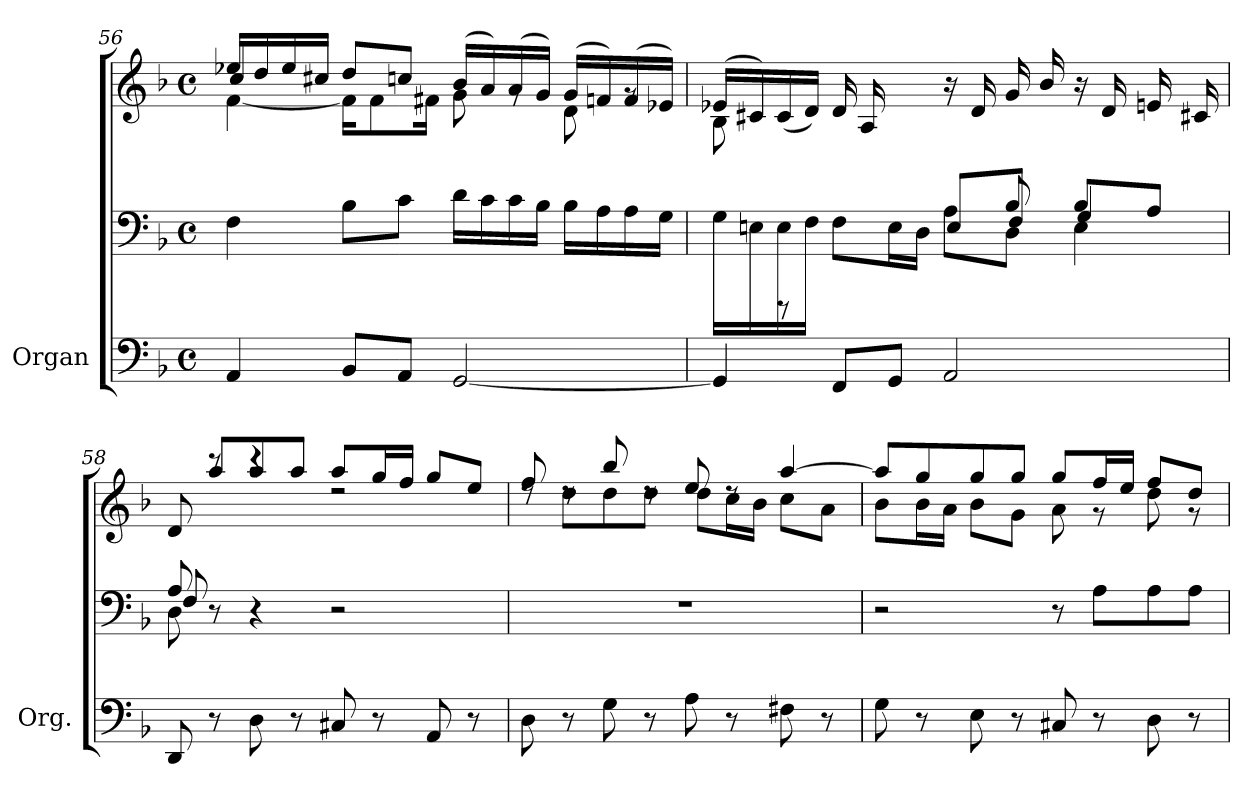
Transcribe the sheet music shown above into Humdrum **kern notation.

**kern	**kern	**kern
*part1	*part1	*part1
*staff3	*staff2	*staff1
*I"Organ	*	*
*I'Org.	*	*
*clefF4	*clefF4	*clefG2
*k[b-]	*k[b-]	*k[b-]
*M4/4	*M4/4	*M4/4
*met(c)	*met(c)	*met(c)
=56	=56	=56
*	*	*^
*	*	*	*^
4AA/	4F\	16ee-X/LL	[4f\	4cc/
.	.	16dd/	.	.
.	.	16ee-/	.	.
.	.	16cc#X/JJ	.	.
8BB-/L	8B-\L	8dd/L	16f\KL]	4ryy
.	.	.	8f\	.
8AA/J	8c\J	8ccn/J	.	.
.	.	.	16f#X\Jk	.
[2GG/	16d\LL	(16b-/LL	8g\	2ryy
.	16c\	16a/)	.	.
.	16c\	(16a/	8rg	.
.	16B-\JJ	16g/JJ)	.	.
.	16B-\LL	(16g/LL	8d\	.
.	16A\	16fn/)	.	.
.	16A\	(16f/	8rg	.
.	16G\JJ	16e-X/JJ)	.	.
*	*	*	*v	*v
=57	=57	=57	=57
*	*^	*	*
*	*	*^	*	*
*	*	*	*^	*	*
4GG/]	4.ryy	8ryy	16G\LL	2ryy	(>16e-X/LL	8B-\
.	.	.	16En\	.	16c#X/)	.
.	.	8rDDD	16E\	.	(>16c#/	2..ryy
.	.	.	16F\JJ	.	16d/JJ)	.
8FF/L	.	4ryy	8F\L	.	16d/LL	.
.	.	.	.	.	16A/	.
8GG/J	16G/	.	16E\L	.	8ryy	.
.	16F/JJ	.	16D\JJ	.	.	.
2AA/	2ryy	8ryy	8A\L	8E/L	16r	.
.	.	.	.	.	16d/LL	.
.	.	8B-/	8D\J	8F/J	16g/	.
.	.	.	.	.	16b-/JJ	.
.	.	8B-/L	4E\	4G/	16r	.
.	.	.	.	.	16d/LL	.
.	.	8A/J	.	.	16en/	.
.	.	.	.	.	16c#X/JJ	.
*	*	*	*v	*v	*	*
!!LO:LB:g=z	!!
=58	=58	=58	=58	=58	=58
8DD/	8A/	8F/	8D\	8d/	8ryy
8r	2..ryy	8ryy	8r	8aa/L	8rccc
8D\	.	4ryy	4r	8aa/	4rccc
8r	.	.	.	8aa/J	.
8C#X/	.	2r	2ryy	8aa/L	2rdd
8r	.	.	.	16gg/L	.
.	.	.	.	16ff/JJ	.
8AA/	.	.	.	8gg/L	.
8r	.	.	.	8ee/J	.
*	*v	*v	*v	*	*
=59	=59	=59	=59
8D\	1r	8ff/	8rdd
8r	.	8rdd	8dd\L
8G\	.	8bb-/	8dd\
8r	.	8rdd	8dd\J
8A\	.	8ee/	8dd\L
8r	.	8rdd	16cc\L
.	.	.	16b-\JJ
8F#X\	.	[4aa/	8cc\L
8r	.	.	8a\J
=60	=60	=60	=60
8G\	2r	8aa/L]	8b-\L
8r	.	8gg/	16b-\L
.	.	.	16a\JJ
8E\	.	8gg/	8b-\L
8r	.	8gg/J	8g\J
8C#X/	8r	8gg/L	8a\
8r	8A\L	16ff/L	8r
.	.	16ee/JJ	.
8D\	8A\	8ff/L	8dd\
8r	8A\J	8dd/J	8r
*	*	*v	*v
=	=	=
*-	*-	*-
